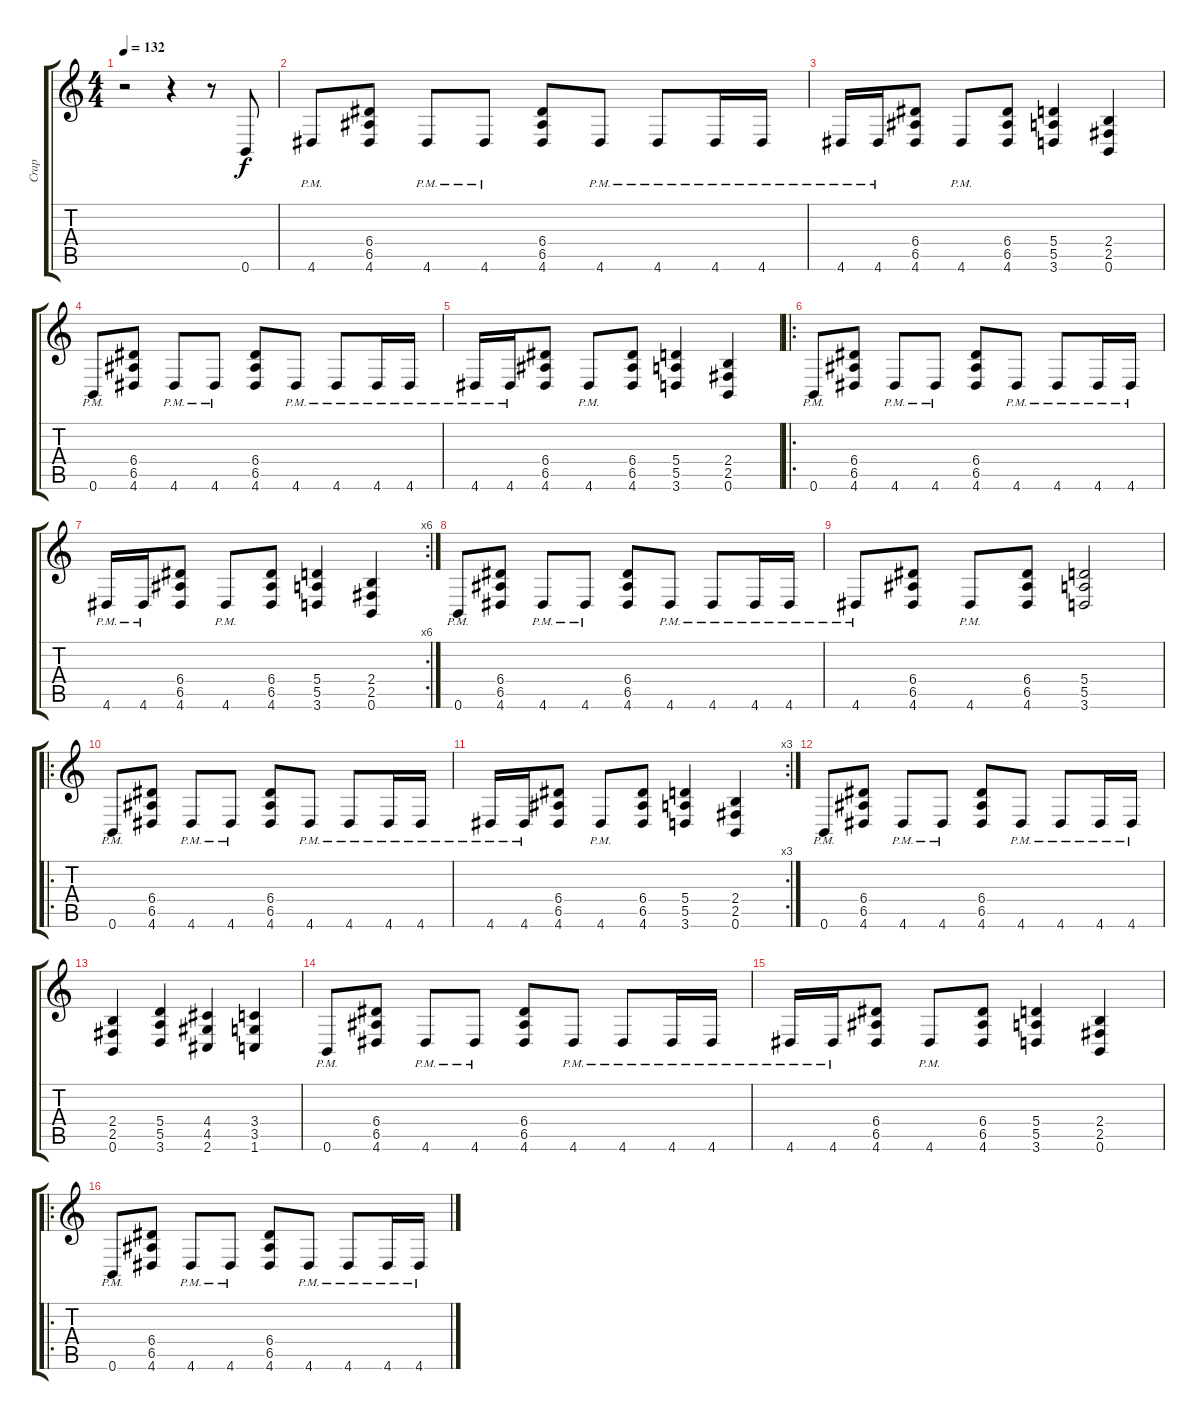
\track ("Crap" "Crap") {instrument distortionguitar}
\staff {score tabs}
\tuning (B3 G3 D3 A2 E2 B1) {hide}
\ts (4 4)
\tempo 132
\clef g2
\ks c
r.2{dy f instrument distortionguitar} r.4 r.8 0.6.8 |
4.6{pm}.8 (6.4 6.5 4.6).8 4.6{pm}.8 4.6{pm}.8 (6.4 6.5 4.6).8 4.6{pm}.8 4.6{pm}.8 4.6{pm}.16 4.6{pm}.16 |
4.6{pm}.16 4.6{pm}.16 (6.4 6.5 4.6).8 4.6{pm}.8 (6.4 6.5 4.6).8 (5.4 5.5 3.6).4 (2.4 2.5 0.6).4 |
0.6{pm}.8 (6.4 6.5 4.6).8 4.6{pm}.8 4.6{pm}.8 (6.4 6.5 4.6).8 4.6{pm}.8 4.6{pm}.8 4.6{pm}.16 4.6{pm}.16 |
4.6{pm}.16 4.6{pm}.16 (6.4 6.5 4.6).8 4.6{pm}.8 (6.4 6.5 4.6).8 (5.4 5.5 3.6).4 (2.4 2.5 0.6).4 |
\ro
0.6{pm}.8 (6.4 6.5 4.6).8 4.6{pm}.8 4.6{pm}.8 (6.4 6.5 4.6).8 4.6{pm}.8 4.6{pm}.8 4.6{pm}.16 4.6{pm}.16 |
\rc 6
4.6{pm}.16 4.6{pm}.16 (6.4 6.5 4.6).8 4.6{pm}.8 (6.4 6.5 4.6).8 (5.4 5.5 3.6).4 (2.4 2.5 0.6).4 |
0.6{pm}.8 (6.4 6.5 4.6).8 4.6{pm}.8 4.6{pm}.8 (6.4 6.5 4.6).8 4.6{pm}.8 4.6{pm}.8 4.6{pm}.16 4.6{pm}.16 |
4.6{pm}.8 (6.4 6.5 4.6).8 4.6{pm}.8 (6.4 6.5 4.6).8 (5.4 5.5 3.6).2 |
\ro
0.6{pm}.8 (6.4 6.5 4.6).8 4.6{pm}.8 4.6{pm}.8 (6.4 6.5 4.6).8 4.6{pm}.8 4.6{pm}.8 4.6{pm}.16 4.6{pm}.16 |
\rc 3
4.6{pm}.16 4.6{pm}.16 (6.4 6.5 4.6).8 4.6{pm}.8 (6.4 6.5 4.6).8 (5.4 5.5 3.6).4 (2.4 2.5 0.6).4 |
0.6{pm}.8 (6.4 6.5 4.6).8 4.6{pm}.8 4.6{pm}.8 (6.4 6.5 4.6).8 4.6{pm}.8 4.6{pm}.8 4.6{pm}.16 4.6{pm}.16 |
(2.4 2.5 0.6).4 (5.4 5.5 3.6).4 (4.4 4.5 2.6).4 (3.4 3.5 1.6).4 |
0.6{pm}.8 (6.4 6.5 4.6).8 4.6{pm}.8 4.6{pm}.8 (6.4 6.5 4.6).8 4.6{pm}.8 4.6{pm}.8 4.6{pm}.16 4.6{pm}.16 |
4.6{pm}.16 4.6{pm}.16 (6.4 6.5 4.6).8 4.6{pm}.8 (6.4 6.5 4.6).8 (5.4 5.5 3.6).4 (2.4 2.5 0.6).4 |
\ro
0.6{pm}.8 (6.4 6.5 4.6).8 4.6{pm}.8 4.6{pm}.8 (6.4 6.5 4.6).8 4.6{pm}.8 4.6{pm}.8 4.6{pm}.16 4.6{pm}.16
